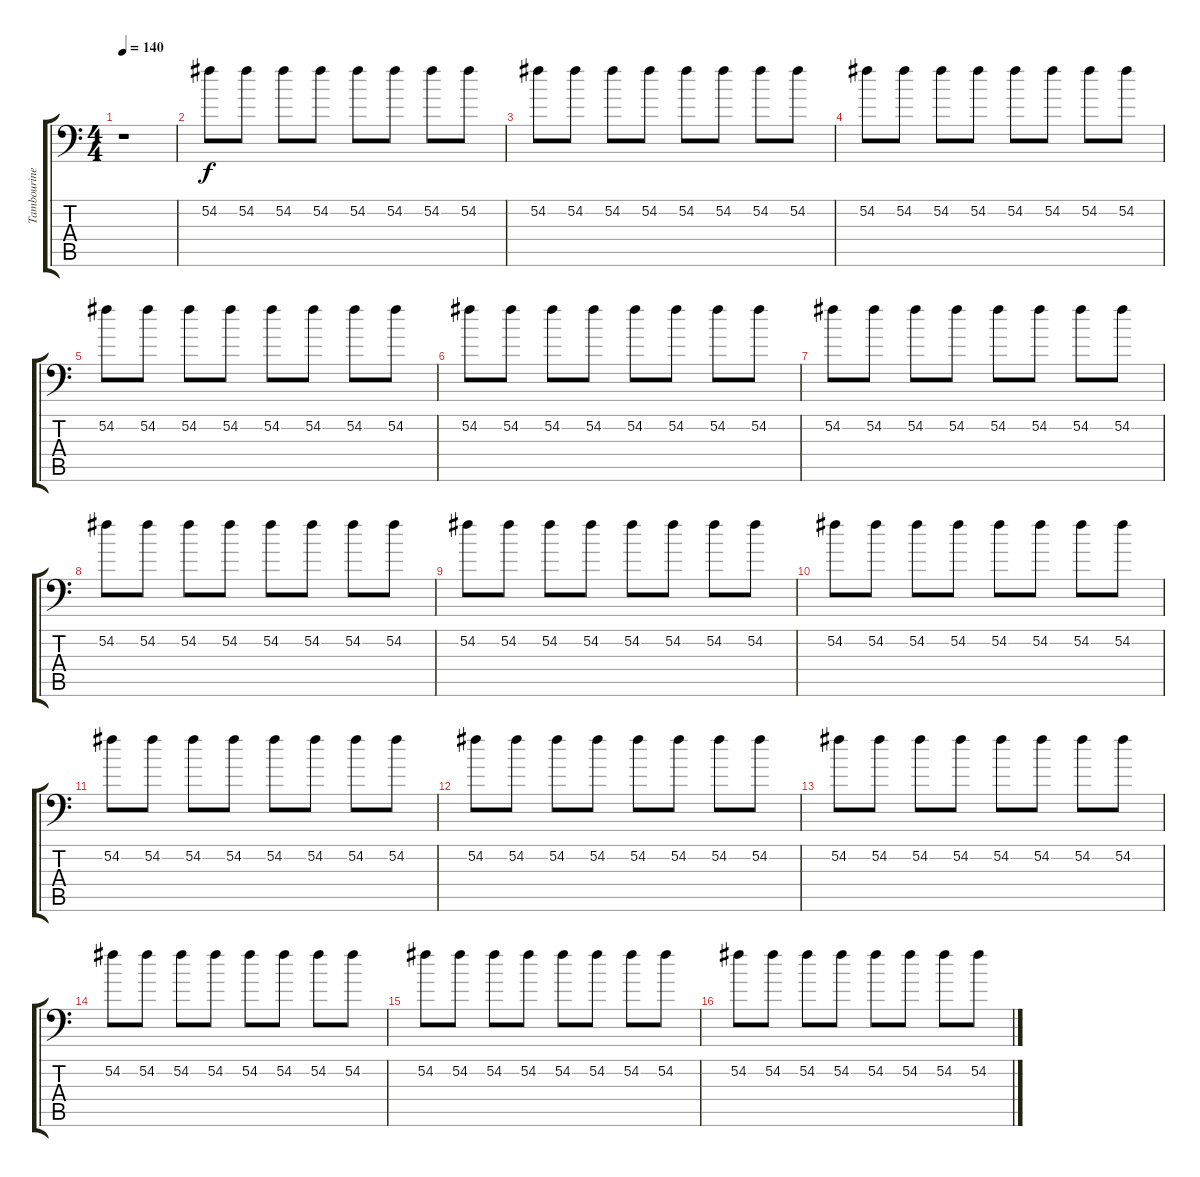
\track ("Tambourine" "Tambourine") {instrument acousticgrandpiano}
\staff {score tabs}
\tuning (C-1 C-1 C-1 C-1 C-1 C-1) {hide}
\ts (4 4)
\tempo 140
\clef f4
\ks c
r.1{dy f} |
54.2.8 54.2.8 54.2.8 54.2.8 54.2.8 54.2.8 54.2.8 54.2.8 |
54.2.8 54.2.8 54.2.8 54.2.8 54.2.8 54.2.8 54.2.8 54.2.8 |
54.2.8 54.2.8 54.2.8 54.2.8 54.2.8 54.2.8 54.2.8 54.2.8 |
54.2.8 54.2.8 54.2.8 54.2.8 54.2.8 54.2.8 54.2.8 54.2.8 |
54.2.8 54.2.8 54.2.8 54.2.8 54.2.8 54.2.8 54.2.8 54.2.8 |
54.2.8 54.2.8 54.2.8 54.2.8 54.2.8 54.2.8 54.2.8 54.2.8 |
54.2.8 54.2.8 54.2.8 54.2.8 54.2.8 54.2.8 54.2.8 54.2.8 |
54.2.8 54.2.8 54.2.8 54.2.8 54.2.8 54.2.8 54.2.8 54.2.8 |
54.2.8 54.2.8 54.2.8 54.2.8 54.2.8 54.2.8 54.2.8 54.2.8 |
54.2.8 54.2.8 54.2.8 54.2.8 54.2.8 54.2.8 54.2.8 54.2.8 |
54.2.8 54.2.8 54.2.8 54.2.8 54.2.8 54.2.8 54.2.8 54.2.8 |
54.2.8 54.2.8 54.2.8 54.2.8 54.2.8 54.2.8 54.2.8 54.2.8 |
54.2.8 54.2.8 54.2.8 54.2.8 54.2.8 54.2.8 54.2.8 54.2.8 |
54.2.8 54.2.8 54.2.8 54.2.8 54.2.8 54.2.8 54.2.8 54.2.8 |
54.2.8 54.2.8 54.2.8 54.2.8 54.2.8 54.2.8 54.2.8 54.2.8
